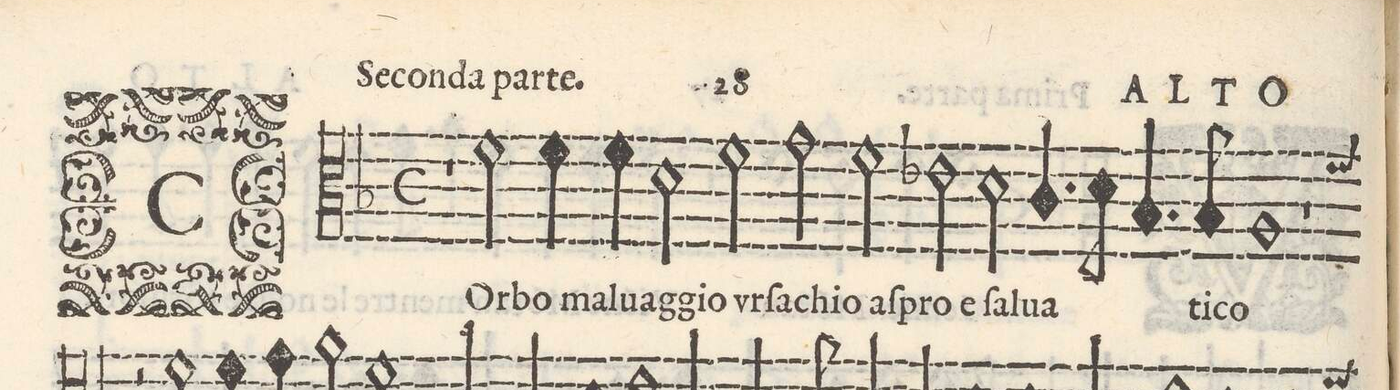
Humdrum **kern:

**kern	**text
*I"ALTO	*
*clefC3	*
*k[b-]	*
*met(C)	*
*M2/1	*
1r	.
2f\	Cor-
4f\	-bo
4f\	ma-
=2-	=2-
2d\	-luag-
2f\	-gio
2g\	vrſa-
2f\	-chio
=3-	=3-
2e-X\	aſ-
2d\	-pro
4.c/	e ſa-
8d\	-lu-
4.B-/	-a
8A/	ti-
=4-	=4-
1A	-co
1r	.
=5-	=5-
*-	*-
